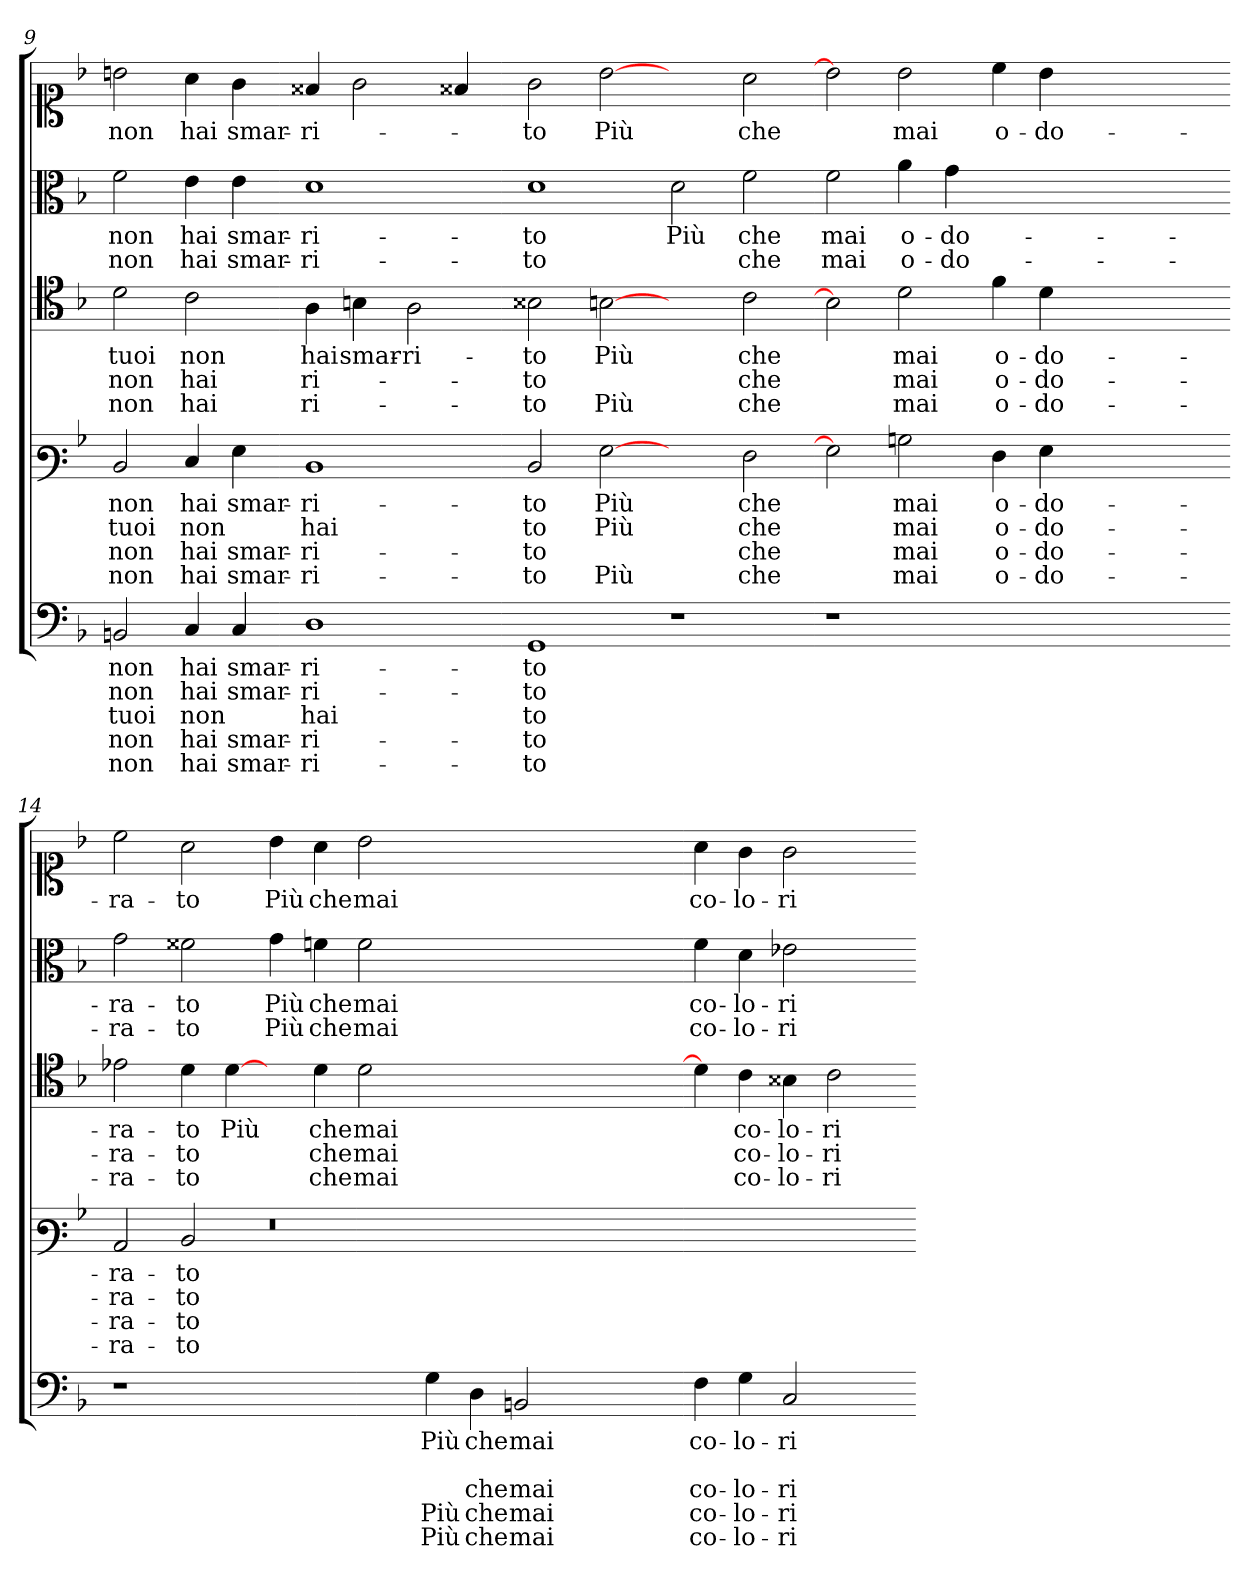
**kern	**text	**text	**text	**text	**text	**kern	**text	**text	**text	**text	**kern	**text	**text	**text	**kern	**text	**text	**kern	**text
*part5	*part5	*part5	*part5	*part5	*part5	*part4	*part4	*part4	*part4	*part4	*part3	*part3	*part3	*part3	*part2	*part2	*part2	*part1	*part1
*staff5	*staff5	*staff5	*staff5	*staff5	*staff5	*staff4	*staff4	*staff4	*staff4	*staff4	*staff3	*staff3	*staff3	*staff3	*staff2	*staff2	*staff2	*staff1	*staff1
*clefF4	*	*	*	*	*	*clefF3	*	*	*	*	*clefC4	*	*	*	*clefC3	*	*	*clefC1	*
*k[b-]	*	*	*	*	*	*k[b-]	*	*	*	*	*k[b-]	*	*	*	*k[b-]	*	*	*k[b-]	*
=9	=9	=9	=9	=9	=9	=9	=9	=9	=9	=9	=9	=9	=9	=9	=9	=9	=9	=9	=9
2BBn	non	non	tuoi	non	non	2D	non	tuoi	non	non	2d	tuoi	non	non	2f	non	non	2b	non
4C	hai	hai	non	hai	hai	4E	hai	non	hai	hai	2c	non	hai	hai	4e	hai	hai	4a	hai
4C	smar-	smar-	.	smar-	smar-	4G	smar-	.	smar-	smar-	.	.	.	.	4e	smar-	smar-	4g	smar-
=10-	=10-	=10-	=10-	=10-	=10-	=10-	=10-	=10-	=10-	=10-	=10-	=10-	=10-	=10-	=10-	=10-	=10-	=10-	=10-
1D	ri-	ri-	hai	ri-	ri-	1D	ri-	hai	ri-	ri-	4A	hai	ri-	ri-	1d	ri-	ri-	4f##X	ri-
.	.	.	.	.	.	.	.	.	.	.	4B	smar-	.	.	.	.	.	2g	.
.	.	.	.	.	.	.	.	.	.	.	2A	ri-	.	.	.	.	.	.	.
.	.	.	.	.	.	.	.	.	.	.	.	.	.	.	.	.	.	4f##X	.
=11-	=11-	=11-	=11-	=11-	=11-	=11-	=11-	=11-	=11-	=11-	=11-	=11-	=11-	=11-	=11-	=11-	=11-	=11-	=11-
1GG	to	to	to	to	to	2D	to	to	to	to	2B##X	to	to	to	1d	to	to	2g	to
.	.	.	.	.	.	[2G	Più	Più	.	Più	[2B	Più	.	Più	.	.	.	[2b	Più
1r	.	.	.	.	.	2ryy	.	.	.	.	2ryy	.	.	.	2d	Più	.	2ryy	.
.	.	.	.	.	.	2F	che	che	che	che	2c	che	che	che	2f	che	che	2a	che
=13-	=13-	=13-	=13-	=13-	=13-	=13-	=13-	=13-	=13-	=13-	=13-	=13-	=13-	=13-	=13-	=13-	=13-	=13-	=13-
1r	.	.	.	.	.	2G]	.	.	.	.	2B]	.	.	.	2f	mai	mai	2b]	.
.	.	.	.	.	.	2Bn	mai	mai	mai	mai	2d	mai	mai	mai	4a	o-	o-	2b	mai
.	.	.	.	.	.	.	.	.	.	.	.	.	.	.	4g	do-	do-	.	.
1.ryy	.	.	.	.	.	4F	o-	o-	o-	o-	4f	o-	o-	o-	1ryy	.	.	4cc	o-
.	.	.	.	.	.	4G	do-	do-	do-	do-	4d	do-	do-	do-	.	.	.	4b	do-
.	.	.	.	.	.	1ryy	.	.	.	.	1ryy	.	.	.	.	.	.	1ryy	.
.	.	.	.	.	.	.	.	.	.	.	.	.	.	.	2ryy	.	.	.	.
=14-	=14-	=14-	=14-	=14-	=14-	=14-	=14-	=14-	=14-	=14-	=14-	=14-	=14-	=14-	=14-	=14-	=14-	=14-	=14-
1r	.	.	.	.	.	2C	ra-	ra-	ra-	ra-	2e-X	ra-	ra-	ra-	2g	ra-	ra-	2cc	ra-
.	.	.	.	.	.	2D	to	to	to	to	4d	to	to	to	2f##X	to	to	2a	to
.	.	.	.	.	.	.	.	.	.	.	[4d	Più	.	.	.	.	.	.	.
1ryy	.	.	.	.	.	0r	.	.	.	.	4ryy	.	.	.	4g	Più	Più	4b	Più
.	.	.	.	.	.	.	.	.	.	.	4d	che	che	che	4f	che	che	4a	che
.	.	.	.	.	.	.	.	.	.	.	2d	mai	mai	mai	2f	mai	mai	2b	mai
4G	Più	.	.	Più	Più	.	.	.	.	.	1ryy	.	.	.	1ryy	.	.	1ryy	.
4D	che	.	che	che	che	.	.	.	.	.	.	.	.	.	.	.	.	.	.
2BBn	mai	.	mai	mai	mai	.	.	.	.	.	.	.	.	.	.	.	.	.	.
1ryy	.	.	.	.	.	1ryy	.	.	.	.	1ryy	.	.	.	1ryy	.	.	1ryy	.
=16-	=16-	=16-	=16-	=16-	=16-	=16-	=16-	=16-	=16-	=16-	=16-	=16-	=16-	=16-	=16-	=16-	=16-	=16-	=16-
4F	co-	.	co-	co-	co-	1ryy	.	.	.	.	4d]	.	.	.	4f	co-	co-	4a	co-
4G	lo-	.	lo-	lo-	lo-	.	.	.	.	.	4c	co-	co-	co-	4d	lo-	lo-	4g	lo-
2C	ri-	.	ri-	ri-	ri-	.	.	.	.	.	4B##X	lo-	lo-	lo-	2e-X	ri-	ri-	2g	ri-
.	.	.	.	.	.	.	.	.	.	.	2c	ri-	ri-	ri-	.	.	.	.	.
4ryy	.	.	.	.	.	4ryy	.	.	.	.	.	.	.	.	4ryy	.	.	4ryy	.
=-	=-	=-	=-	=-	=-	=-	=-	=-	=-	=-	=-	=-	=-	=-	=-	=-	=-	=-	=-
*-	*-	*-	*-	*-	*-	*-	*-	*-	*-	*-	*-	*-	*-	*-	*-	*-	*-	*-	*-
